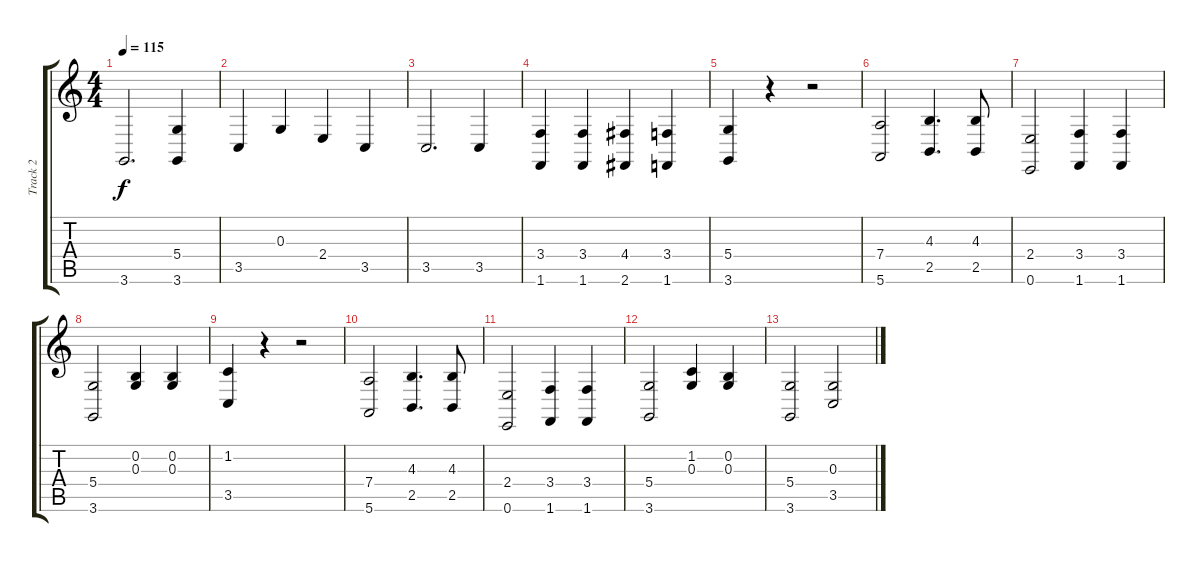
\track ("Track 2" "Track 2") {instrument churchorgan}
\staff {score tabs}
\tuning (E4 B3 G3 D3 A2 E2) {hide}
\ts (4 4)
\tempo 115
\clef g2
\ks c
3.6.2{d dy f} (5.4 3.6).4 |
3.5.4 0.3.4 2.4.4 3.5.4 |
3.5.2{d} 3.5.4 |
(3.4 1.6).4 (3.4 1.6).4 (4.4 2.6).4 (3.4 1.6).4 |
(5.4 3.6).4 r.4 r.2 |
(7.4 5.6).2 (4.3 2.5).4{d} (4.3 2.5).8 |
(2.4 0.6).2 (3.4 1.6).4 (3.4 1.6).4 |
(5.4 3.6).2 (0.2 0.3).4 (0.2 0.3).4 |
(1.2 3.5).4 r.4 r.2 |
(7.4 5.6).2 (4.3 2.5).4{d} (4.3 2.5).8 |
(2.4 0.6).2 (3.4 1.6).4 (3.4 1.6).4 |
(5.4 3.6).2 (1.2 0.3).4 (0.2 0.3).4 |
(5.4 3.6).2 (0.3 3.5).2
